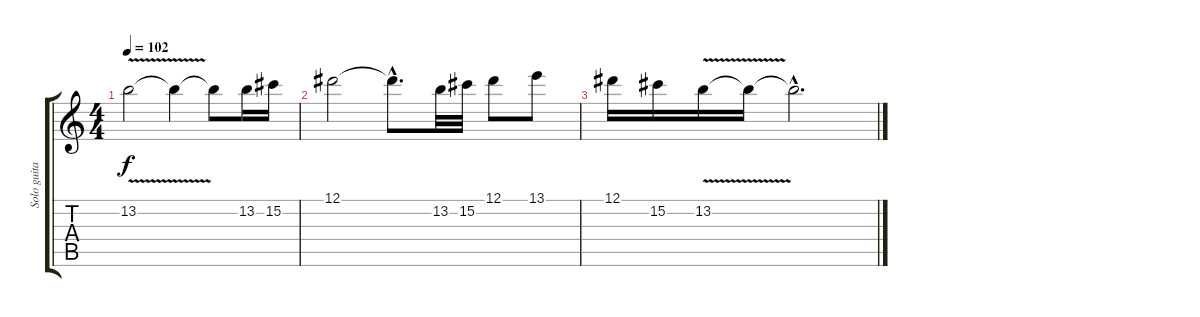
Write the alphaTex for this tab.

\track ("Solo guitar 2" "Solo guita") {instrument overdrivenguitar}
\staff {score tabs}
\tuning (Eb4 Bb3 Gb3 Db3 Ab2 Eb2) {hide}
\ts (4 4)
\tempo 102
\clef g2
\ks aminor
13.2{v}.2{dy f} 13.2{t}.4 13.2{t}.8 13.2.16 15.2.16 |
12.1.2 12.1{hac t}.8{d} 13.2.32 15.2.32 12.1.8 13.1.8 |
12.1.16 15.2.16 13.2{v}.16 13.2{t}.16 13.2{hac t}.2{d}
